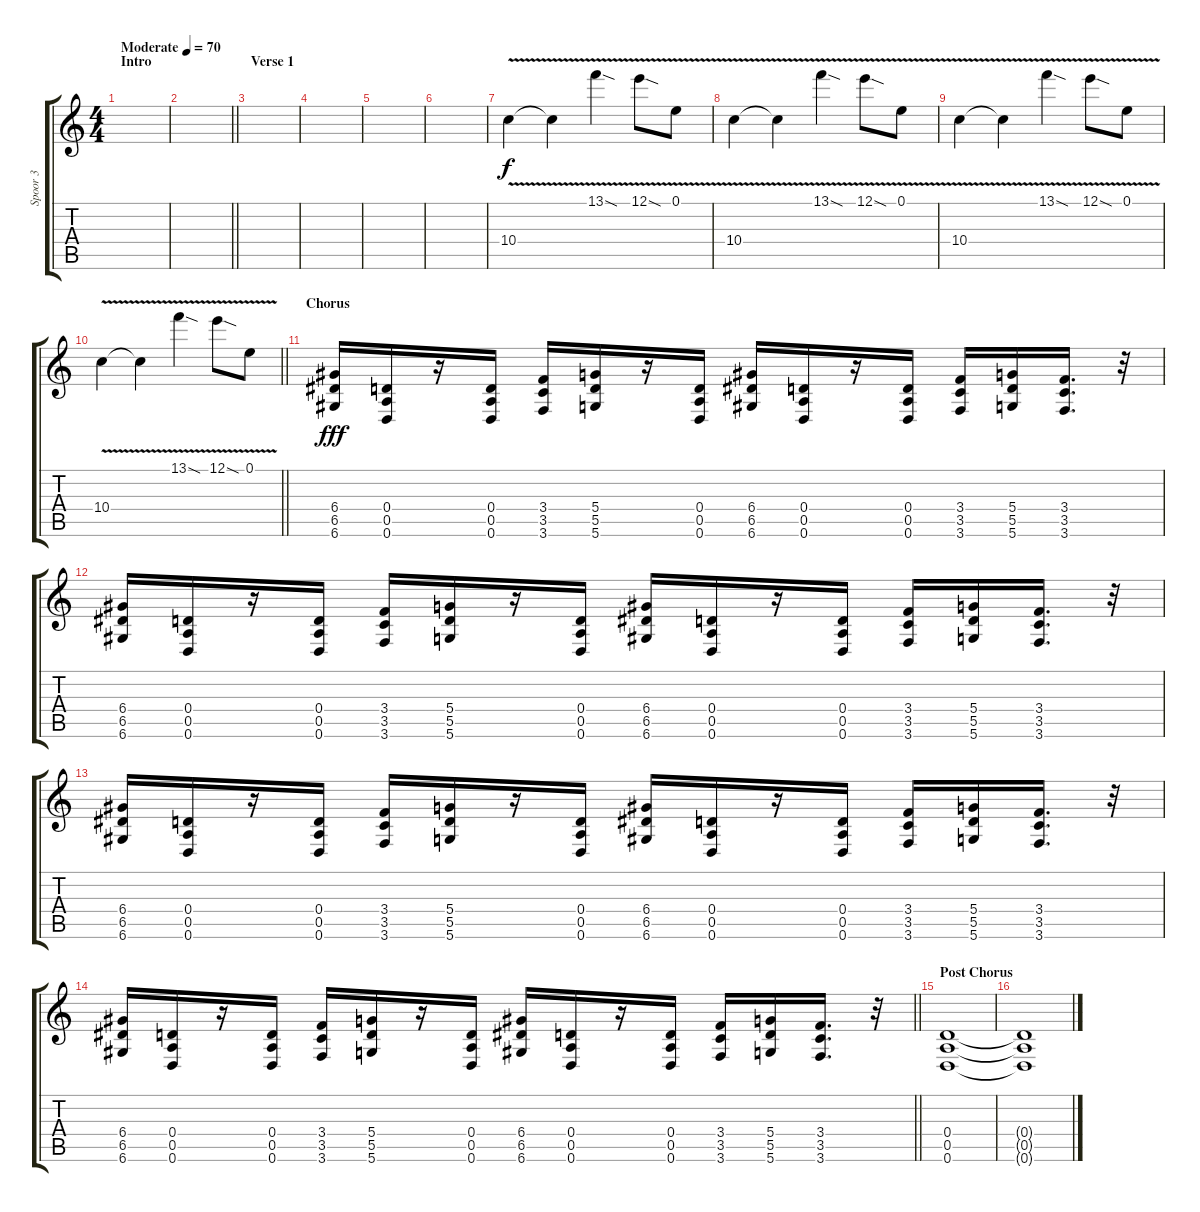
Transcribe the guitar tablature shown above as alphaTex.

\track ("Spoor 3" "Spoor 3") {instrument distortionguitar}
\staff {score tabs}
\tuning (E4 B3 G3 D3 A2 D2) {hide}
\ts (4 4)
\section ("" "Intro")
\tempo (70 "Moderate")
\clef g2
\ks c
|
\barLineRight lightlight
|
\section ("" "Verse 1")
|
|
|
|
10.4{v}.4 10.4{t}.4 13.1{v sod}.4 12.1{v sod}.8 0.1{v}.8 |
10.4{v}.4 10.4{t}.4 13.1{v sod}.4 12.1{v sod}.8 0.1{v}.8 |
10.4{v}.4 10.4{t}.4 13.1{v sod}.4 12.1{v sod}.8 0.1{v}.8 |
\barLineRight lightlight
10.4{v}.4 10.4{t}.4 13.1{v sod}.4 12.1{v sod}.8 0.1{v}.8 |
\section ("" "Chorus")
(6.4 6.5 6.6).16{dy fff} (0.4 0.5 0.6).16 r.16 (0.4 0.5 0.6).16 (3.4 3.5 3.6).16 (5.4 5.5 5.6).16 r.16 (0.4 0.5 0.6).16 (6.4 6.5 6.6).16 (0.4 0.5 0.6).16 r.16 (0.4 0.5 0.6).16 (3.4 3.5 3.6).16 (5.4 5.5 5.6).16 (3.4 3.5 3.6).16{d} r.32 |
(6.4 6.5 6.6).16 (0.4 0.5 0.6).16 r.16 (0.4 0.5 0.6).16 (3.4 3.5 3.6).16 (5.4 5.5 5.6).16 r.16 (0.4 0.5 0.6).16 (6.4 6.5 6.6).16 (0.4 0.5 0.6).16 r.16 (0.4 0.5 0.6).16 (3.4 3.5 3.6).16 (5.4 5.5 5.6).16 (3.4 3.5 3.6).16{d} r.32 |
(6.4 6.5 6.6).16 (0.4 0.5 0.6).16 r.16 (0.4 0.5 0.6).16 (3.4 3.5 3.6).16 (5.4 5.5 5.6).16 r.16 (0.4 0.5 0.6).16 (6.4 6.5 6.6).16 (0.4 0.5 0.6).16 r.16 (0.4 0.5 0.6).16 (3.4 3.5 3.6).16 (5.4 5.5 5.6).16 (3.4 3.5 3.6).16{d} r.32 |
\barLineRight lightlight
(6.4 6.5 6.6).16 (0.4 0.5 0.6).16 r.16 (0.4 0.5 0.6).16 (3.4 3.5 3.6).16 (5.4 5.5 5.6).16 r.16 (0.4 0.5 0.6).16 (6.4 6.5 6.6).16 (0.4 0.5 0.6).16 r.16 (0.4 0.5 0.6).16 (3.4 3.5 3.6).16 (5.4 5.5 5.6).16 (3.4 3.5 3.6).16{d} r.32 |
\section ("" "Post Chorus")
(0.4 0.5 0.6).1 |
(0.4{t} 0.5{t} 0.6{t}).1
